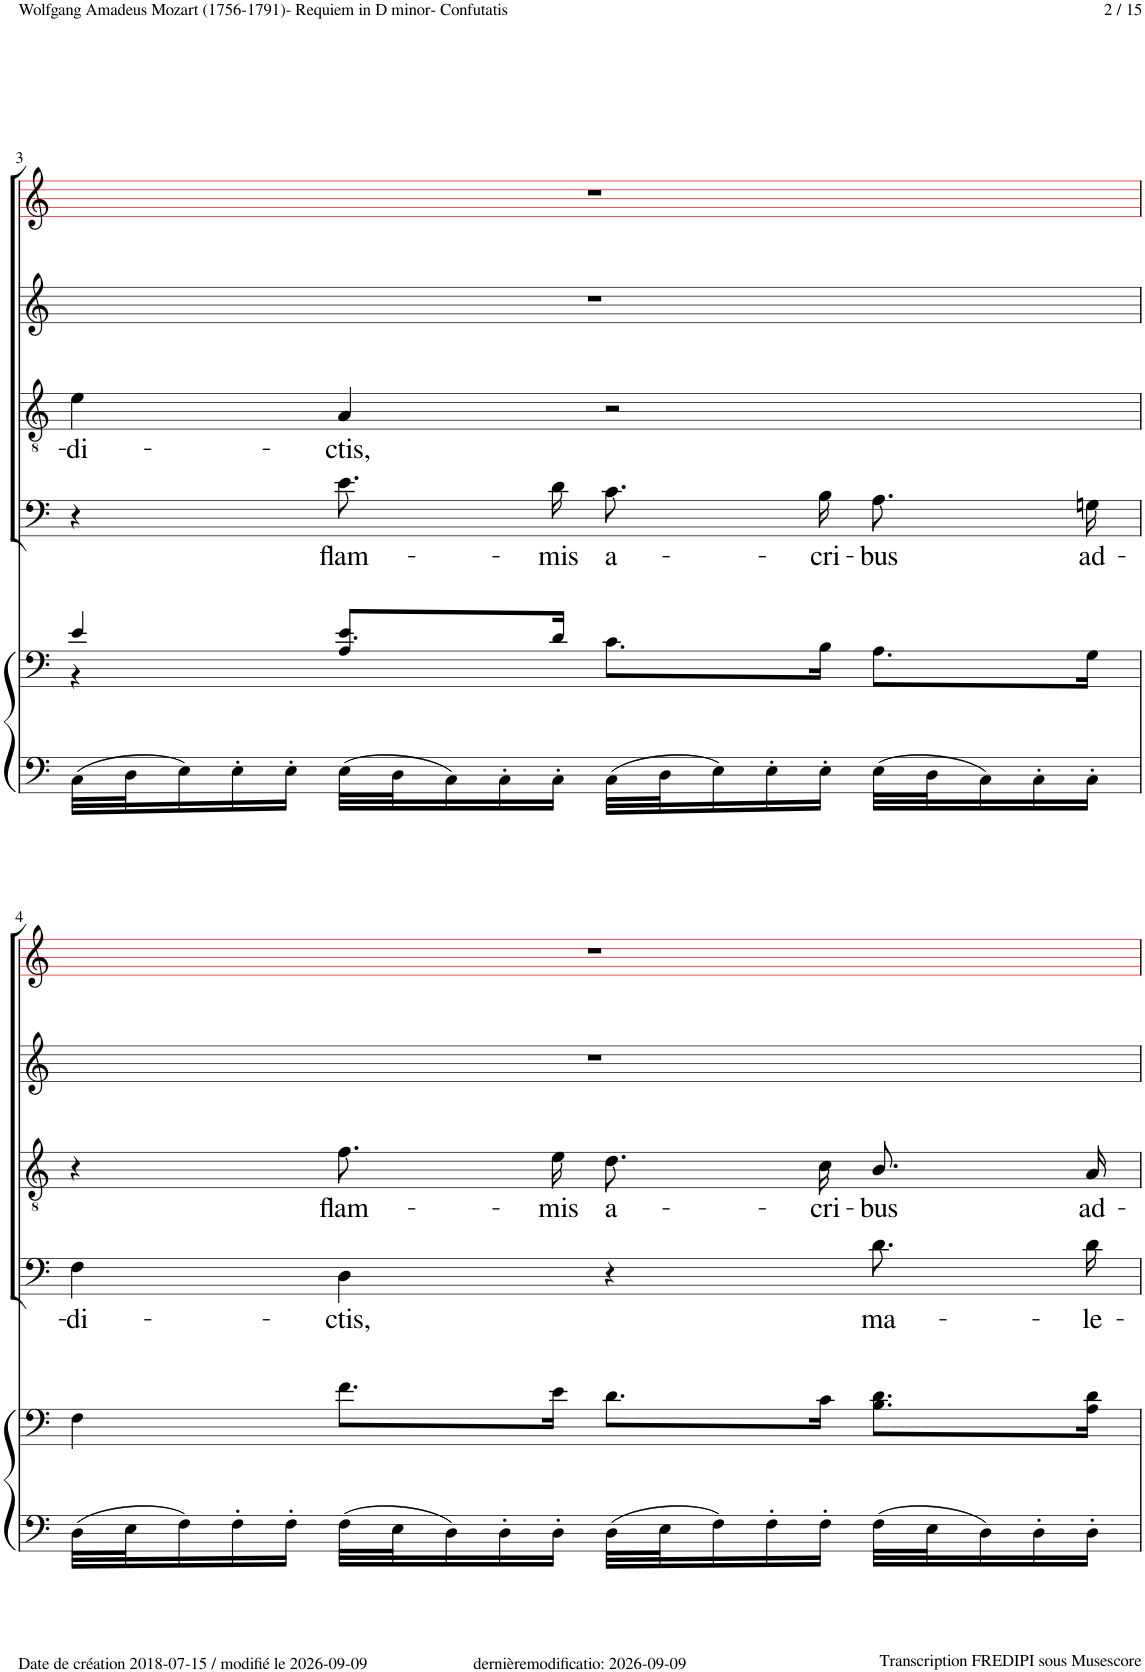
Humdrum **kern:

**kern	**kern	**kern	**text	**kern	**text	**kern	**kern
*part5	*part5	*part4	*part4	*part3	*part3	*part2	*part1
*staff6	*staff5	*staff4	*staff4	*staff3	*staff3	*staff2	*staff1
*I"Piano	*	*I"Bass	*	*I"Tenor	*	*I"Alto	*I"Soprano
*I'Pno	*	*	*	*	*	*	*
!!LO:PB:g=z
*clefF4	*clefF4	*clefF4	*	*clefGv2	*	*clefG2	*clefG2
*	*	*	*	*	*	*	*ITrd1c2
*k[]	*k[]	*k[]	*	*k[]	*	*k[]	*k[]
*M4/4	*M4/4	*M4/4	*	*M4/4	*	*M4/4	*M4/4
*met(c)	*met(c)	*met(c)	*	*met(c)	*	*met(c)	*met(c)
=3	=3	=3	=3	=3	=3	=3	=3
*	*^	*	*	*	*	*	*
!	!	!	!	!	!	!LO:LY:b	!	!
32C\LLL	4e/	4r	4r	.	4e!\	-di-	1r	1r
32D\J	.	.	.	.	.	.	.	.
16E\	.	.	.	.	.	.	.	.
16E'\	.	.	.	.	.	.	.	.
16E'\JJ	.	.	.	.	.	.	.	.
!	!	!	!	!LO:LY:b	!	!LO:LY:b	!	!
32E\LLL	8.e/L	4A/	8.e!\L	flam-	4A!/	-ctis,	.	.
32D\J	.	.	.	.	.	.	.	.
16C\	.	.	.	.	.	.	.	.
16C'\	.	.	.	.	.	.	.	.
!	!	!	!	!LO:LY:b	!	!	!	!
16C'\JJ	16d/Jk	.	16d!\Jk	-mis	.	.	.	.
!	!	!	!	!LO:LY:b	!	!	!	!
32C\LLL	8.c\L	2ryy	8.c!\L	a-	2r	.	.	.
32D\J	.	.	.	.	.	.	.	.
16E\	.	.	.	.	.	.	.	.
16E'\	.	.	.	.	.	.	.	.
!	!	!	!	!LO:LY:b	!	!	!	!
16E'\JJ	16B\Jk	.	16B!\Jk	-cri-	.	.	.	.
!	!	!	!	!LO:LY:b	!	!	!	!
32E\LLL	8.A\L	.	8.A!\L	-bus	.	.	.	.
32D\J	.	.	.	.	.	.	.	.
16C\	.	.	.	.	.	.	.	.
16C'\	.	.	.	.	.	.	.	.
!	!	!	!	!LO:LY:b	!	!	!	!
16C'\JJ	16G\Jk	.	16Gn!\Jk	ad-	.	.	.	.
*	*v	*v	*	*	*	*	*	*
!!LO:LB:g=z
=4	=4	=4	=4	=4	=4	=4	=4
!	!	!	!LO:LY:b	!	!	!	!
32D\LLL	4F\	4F!\	-di-	4r	.	1r	1r
32E\J	.	.	.	.	.	.	.
16F\	.	.	.	.	.	.	.
16F'\	.	.	.	.	.	.	.
16F'\JJ	.	.	.	.	.	.	.
!	!	!	!LO:LY:b	!	!LO:LY:b	!	!
32F\LLL	8.f\L	4D!\	-ctis,	8.f!\L	flam-	.	.
32E\J	.	.	.	.	.	.	.
16D\	.	.	.	.	.	.	.
16D'\	.	.	.	.	.	.	.
!	!	!	!	!	!LO:LY:b	!	!
16D'\JJ	16e\Jk	.	.	16e!\Jk	-mis	.	.
!	!	!	!	!	!LO:LY:b	!	!
32D\LLL	8.d\L	4r	.	8.d!\L	a-	.	.
32E\J	.	.	.	.	.	.	.
16F\	.	.	.	.	.	.	.
16F'\	.	.	.	.	.	.	.
!	!	!	!	!	!LO:LY:b	!	!
16F'\JJ	16c\Jk	.	.	16c!\Jk	-cri-	.	.
!	!	!	!LO:LY:b	!	!LO:LY:b	!	!
32F\LLL	8.B\ 8.d\L	8.d!\L	ma-	8.B!/L	-bus	.	.
32E\J	.	.	.	.	.	.	.
16D\	.	.	.	.	.	.	.
16D'\	.	.	.	.	.	.	.
!	!	!	!LO:LY:b	!	!LO:LY:b	!	!
16D'\JJ	16A\ 16d\Jk	16d!\Jk	-le-	16A!/Jk	ad-	.	.
=	=	=	=	=	=	=	=
*-	*-	*-	*-	*-	*-	*-	*-
